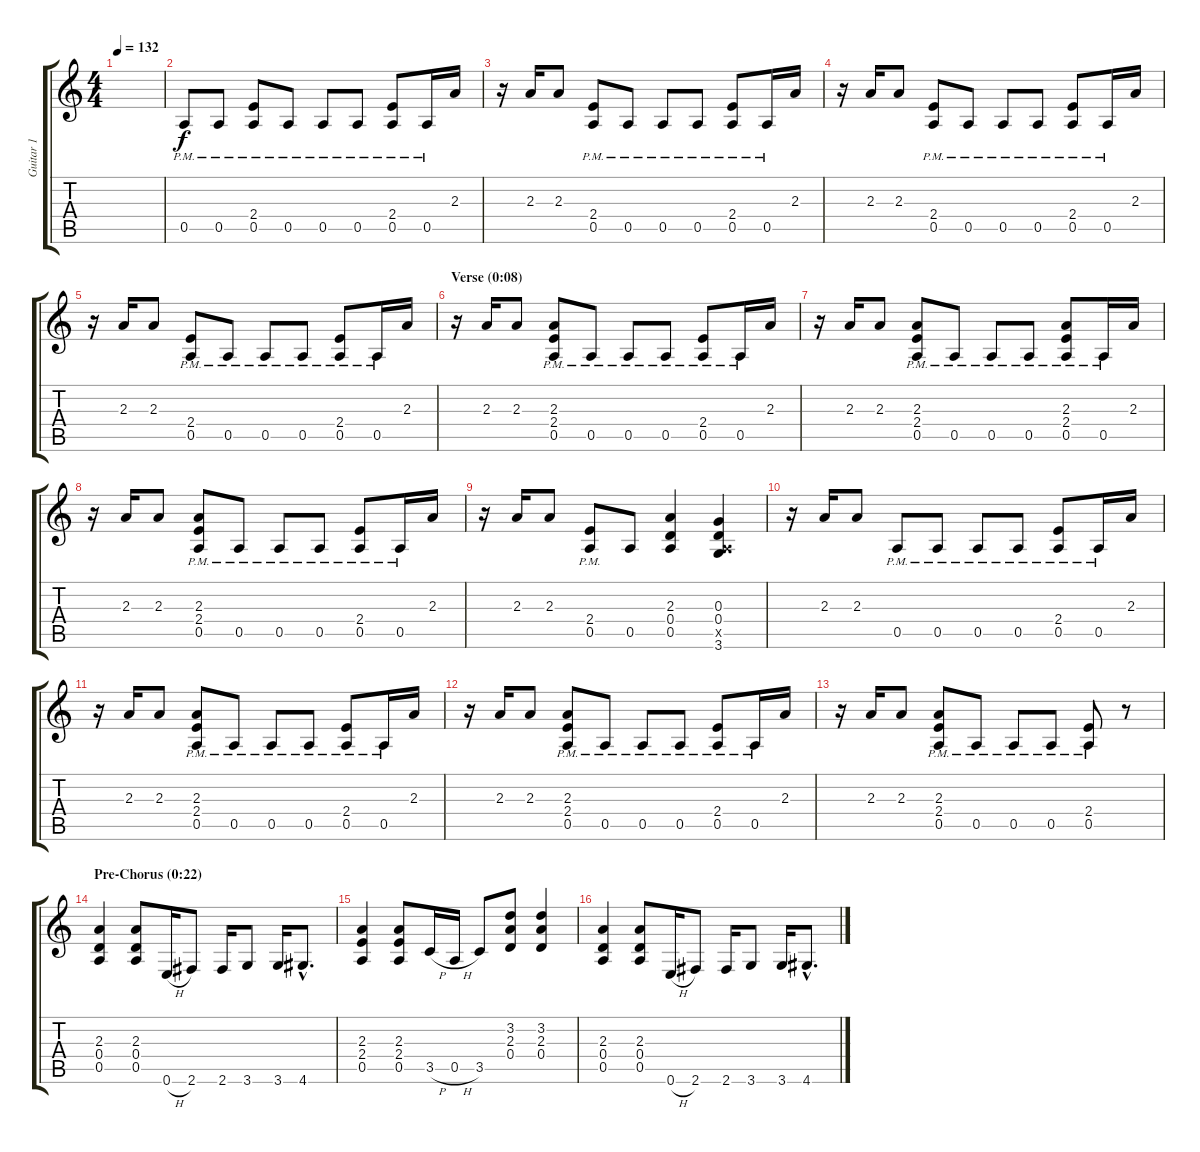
\track ("Guitar 1" "Guitar 1") {instrument distortionguitar}
\staff {score tabs}
\tuning (E4 B3 G3 D3 A2 E2) {hide}
\ts (4 4)
\tempo 132
\clef g2
\ks aminor
|
0.5{pm}.8 0.5{pm}.8 (2.4{pm} 0.5).8 0.5{pm}.8 0.5{pm}.8 0.5{pm}.8 (2.4{pm} 0.5).8 0.5{pm}.16 2.3.16 |
r.16 2.3.16 2.3.8 (2.4{pm} 0.5).8 0.5{pm}.8 0.5{pm}.8 0.5{pm}.8 (2.4{pm} 0.5).8 0.5{pm}.16 2.3.16 |
r.16 2.3.16 2.3.8 (2.4{pm} 0.5).8 0.5{pm}.8 0.5{pm}.8 0.5{pm}.8 (2.4{pm} 0.5).8 0.5{pm}.16 2.3.16 |
r.16 2.3.16 2.3.8 (2.4{pm} 0.5).8 0.5{pm}.8 0.5{pm}.8 0.5{pm}.8 (2.4{pm} 0.5).8 0.5{pm}.16 2.3.16 |
\section ("" "Verse (0:08)")
r.16 2.3.16 2.3.8 (2.3 2.4{pm} 0.5).8 0.5{pm}.8 0.5{pm}.8 0.5{pm}.8 (2.4{pm} 0.5).8 0.5{pm}.16 2.3.16 |
r.16 2.3.16 2.3.8 (2.3 2.4{pm} 0.5).8 0.5{pm}.8 0.5{pm}.8 0.5{pm}.8 (2.3 2.4{pm} 0.5{pm}).8 0.5{pm}.16 2.3.16 |
r.16 2.3.16 2.3.8 (2.3 2.4{pm} 0.5).8 0.5{pm}.8 0.5{pm}.8 0.5{pm}.8 (2.4{pm} 0.5{pm}).8 0.5{pm}.16 2.3.16 |
r.16 2.3.16 2.3.8 (2.4{pm} 0.5).8 0.5.8 (2.3 0.4 0.5).4 (0.3 0.4 0.5{x} 3.6).4 |
r.16 2.3.16 2.3.8 0.5{pm}.8 0.5{pm}.8 0.5{pm}.8 0.5{pm}.8 (2.4{pm} 0.5{pm}).8 0.5{pm}.16 2.3.16 |
r.16 2.3.16 2.3.8 (2.3 2.4{pm} 0.5).8 0.5{pm}.8 0.5{pm}.8 0.5{pm}.8 (2.4{pm} 0.5{pm}).8 0.5{pm}.16 2.3.16 |
r.16 2.3.16 2.3.8 (2.3 2.4{pm} 0.5).8 0.5{pm}.8 0.5{pm}.8 0.5{pm}.8 (2.4{pm} 0.5{pm}).8 0.5{pm}.16 2.3.16 |
r.16 2.3.16 2.3.8 (2.3 2.4{pm} 0.5).8 0.5{pm}.8 0.5{pm}.8 0.5{pm}.8 (2.4{pm} 0.5{pm}).8 r.8 |
\section ("" "Pre-Chorus (0:22)")
(2.3 0.4 0.5).4 (2.3 0.4 0.5).8 0.6{h}.16 2.6.8 2.6.16 3.6.8 3.6.16 4.6{hac}.8{d} |
(2.3 2.4 0.5).4 (2.3 2.4 0.5).8 3.5{h}.16 0.5{h}.16 3.5.8 (3.2 2.3 0.4).8 (3.2 2.3 0.4).4 |
(2.3 0.4 0.5).4 (2.3 0.4 0.5).8 0.6{h}.16 2.6.8 2.6.16 3.6.8 3.6.16 4.6{hac}.8{d}
